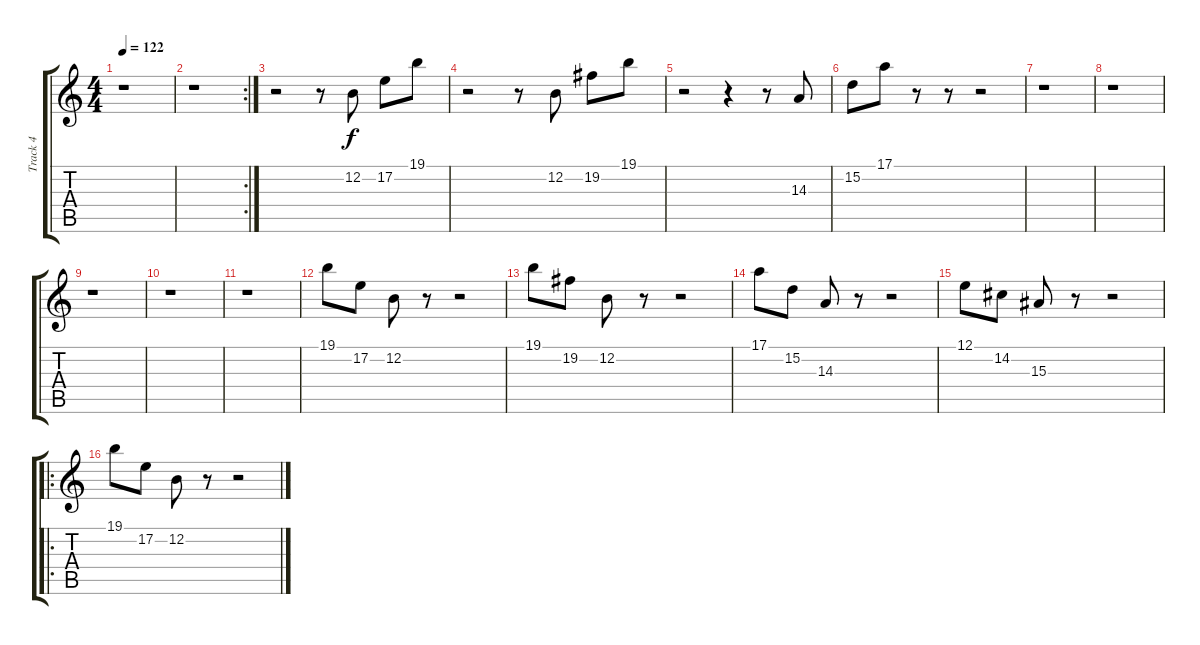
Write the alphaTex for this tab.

\track ("Track 4" "Track 4") {instrument musicbox}
\staff {score tabs}
\tuning (E4 B3 G3 D3 A2 E2) {hide}
\ts (4 4)
\tempo 122
\clef g2
\ks c
r.1{dy f} |
\rc 2
r.1 |
r.2 r.8 12.2.8 17.2.8 19.1.8 |
r.2 r.8 12.2.8 19.2.8 19.1.8 |
r.2 r.4 r.8 14.3.8 |
15.2.8 17.1.8 r.8 r.8 r.2 |
r.1 |
r.1 |
r.1 |
r.1 |
r.1 |
19.1.8 17.2.8 12.2.8 r.8 r.2 |
19.1.8 19.2.8 12.2.8 r.8 r.2 |
17.1.8 15.2.8 14.3.8 r.8 r.2 |
12.1.8 14.2.8 15.3.8 r.8 r.2 |
\ro
19.1.8 17.2.8 12.2.8 r.8 r.2
